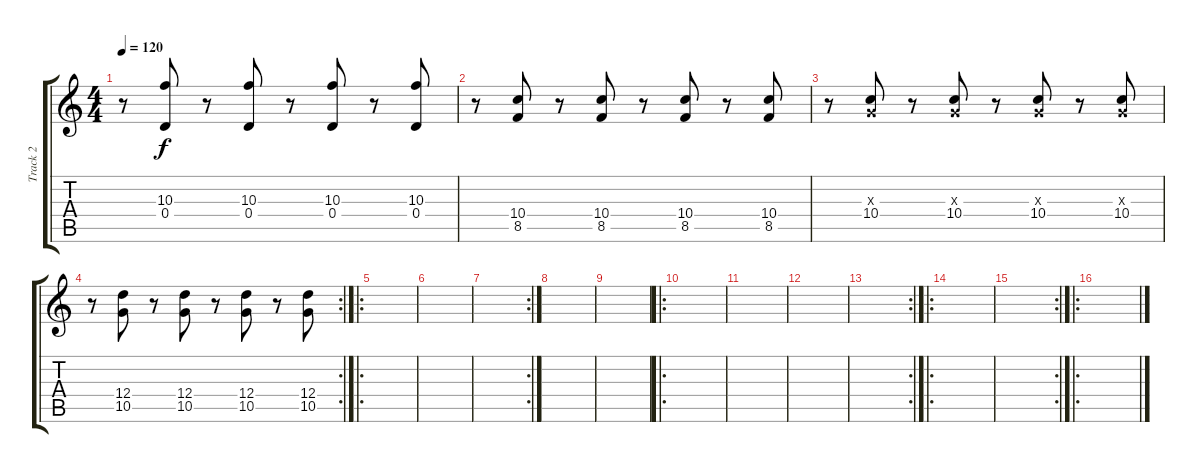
\track ("Track 2" "Track 2") {instrument acousticguitarnylon}
\staff {score tabs}
\tuning (E4 B3 G3 D3 A2 E2) {hide}
\ts (4 4)
\tempo 120
\clef g2
\ks c
r.8{dy f instrument acousticguitarnylon} (10.3 0.4).8 r.8 (10.3 0.4).8 r.8 (10.3 0.4).8 r.8 (10.3 0.4).8 |
r.8 (10.4 8.5).8 r.8 (10.4 8.5).8 r.8 (10.4 8.5).8 r.8 (10.4 8.5).8 |
r.8 (0.3{x} 10.4).8 r.8 (0.3{x} 10.4).8 r.8 (0.3{x} 10.4).8 r.8 (0.3{x} 10.4).8 |
\rc 2
r.8 (12.4 10.5).8 r.8 (12.4 10.5).8 r.8 (12.4 10.5).8 r.8 (12.4 10.5).8 |
\ro
|
|
\rc 2
|
|
|
\ro
|
|
|
\rc 2
|
\ro
|
\rc 2
|
\ro
